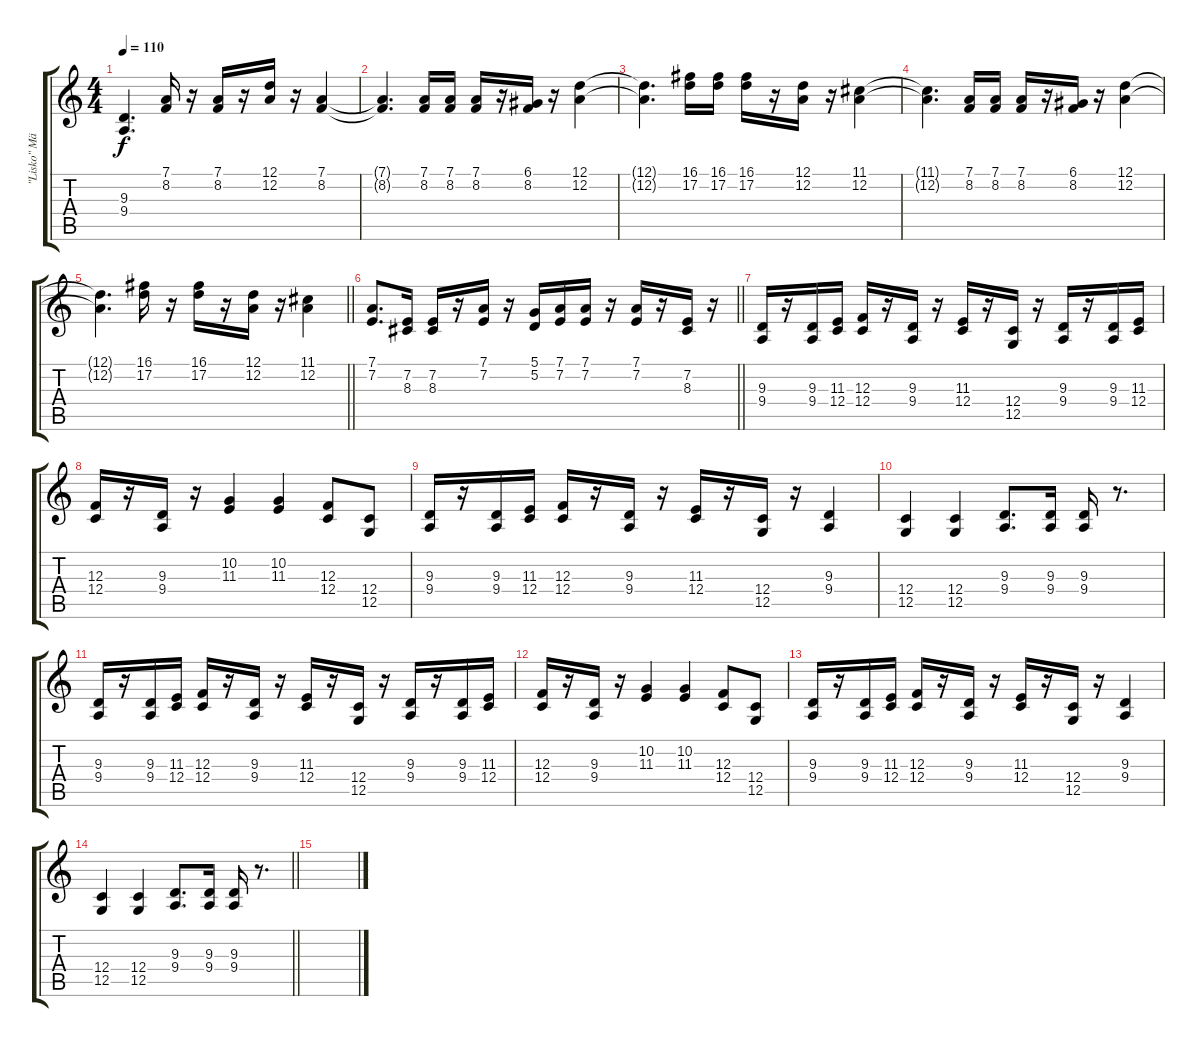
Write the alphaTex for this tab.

\track ("\"Lisko\" Mäkinen" "\"Lisko\" Mä") {instrument accordion}
\staff {score tabs}
\tuning (D4 A3 F3 C3 G2 D2) {hide}
\ts (4 4)
\tempo 110
\clef g2
\ks c
(9.3{t} 9.4{t}).4{d dy f} (7.1 8.2).16 r.16 (7.1 8.2).16 r.16 (12.1 12.2).16 r.16 (7.1 8.2).4 |
(7.1{t} 8.2{t}).4{d} (7.1 8.2).16 (7.1 8.2).16 (7.1 8.2).16 r.16 (6.1 8.2).16 r.16 (12.1 12.2).4 |
(12.1{t} 12.2{t}).4{d} (16.1 17.2).16 (16.1 17.2).16 (16.1 17.2).16 r.16 (12.1 12.2).16 r.16 (11.1 12.2).4 |
(11.1{t} 12.2{t}).4{d} (7.1 8.2).16 (7.1 8.2).16 (7.1 8.2).16 r.16 (6.1 8.2).16 r.16 (12.1 12.2).4 |
\barLineRight lightlight
(12.1{t} 12.2{t}).4{d} (16.1 17.2).16 r.16 (16.1 17.2).16 r.16 (12.1 12.2).16 r.16 (11.1 12.2).4 |
\barLineRight lightlight
(7.1 7.2).8{d} (7.2 8.3).16 (7.2 8.3).16 r.16 (7.1 7.2).16 r.16 (5.1 5.2).16 (7.1 7.2).16 (7.1 7.2).16 r.16 (7.1 7.2).16 r.16 (7.2 8.3).16 r.16 |
\section ("" "")
(9.3 9.4).16 r.16 (9.3 9.4).16 (11.3 12.4).16 (12.3 12.4).16 r.16 (9.3 9.4).16 r.16 (11.3 12.4).16 r.16 (12.4 12.5).16 r.16 (9.3 9.4).16 r.16 (9.3 9.4).16 (11.3 12.4).16 |
(12.3 12.4).16 r.16 (9.3 9.4).16 r.16 (10.2 11.3).4 (10.2 11.3).4 (12.3 12.4).8 (12.4 12.5).8 |
(9.3 9.4).16 r.16 (9.3 9.4).16 (11.3 12.4).16 (12.3 12.4).16 r.16 (9.3 9.4).16 r.16 (11.3 12.4).16 r.16 (12.4 12.5).16 r.16 (9.3 9.4).4 |
(12.4 12.5).4 (12.4 12.5).4 (9.3 9.4).8{d} (9.3 9.4).16 (9.3 9.4).16 r.8{d} |
(9.3 9.4).16 r.16 (9.3 9.4).16 (11.3 12.4).16 (12.3 12.4).16 r.16 (9.3 9.4).16 r.16 (11.3 12.4).16 r.16 (12.4 12.5).16 r.16 (9.3 9.4).16 r.16 (9.3 9.4).16 (11.3 12.4).16 |
(12.3 12.4).16 r.16 (9.3 9.4).16 r.16 (10.2 11.3).4 (10.2 11.3).4 (12.3 12.4).8 (12.4 12.5).8 |
(9.3 9.4).16 r.16 (9.3 9.4).16 (11.3 12.4).16 (12.3 12.4).16 r.16 (9.3 9.4).16 r.16 (11.3 12.4).16 r.16 (12.4 12.5).16 r.16 (9.3 9.4).4 |
\barLineRight lightlight
(12.4 12.5).4 (12.4 12.5).4 (9.3 9.4).8{d} (9.3 9.4).16 (9.3 9.4).16 r.8{d} |
\section ("" "")
